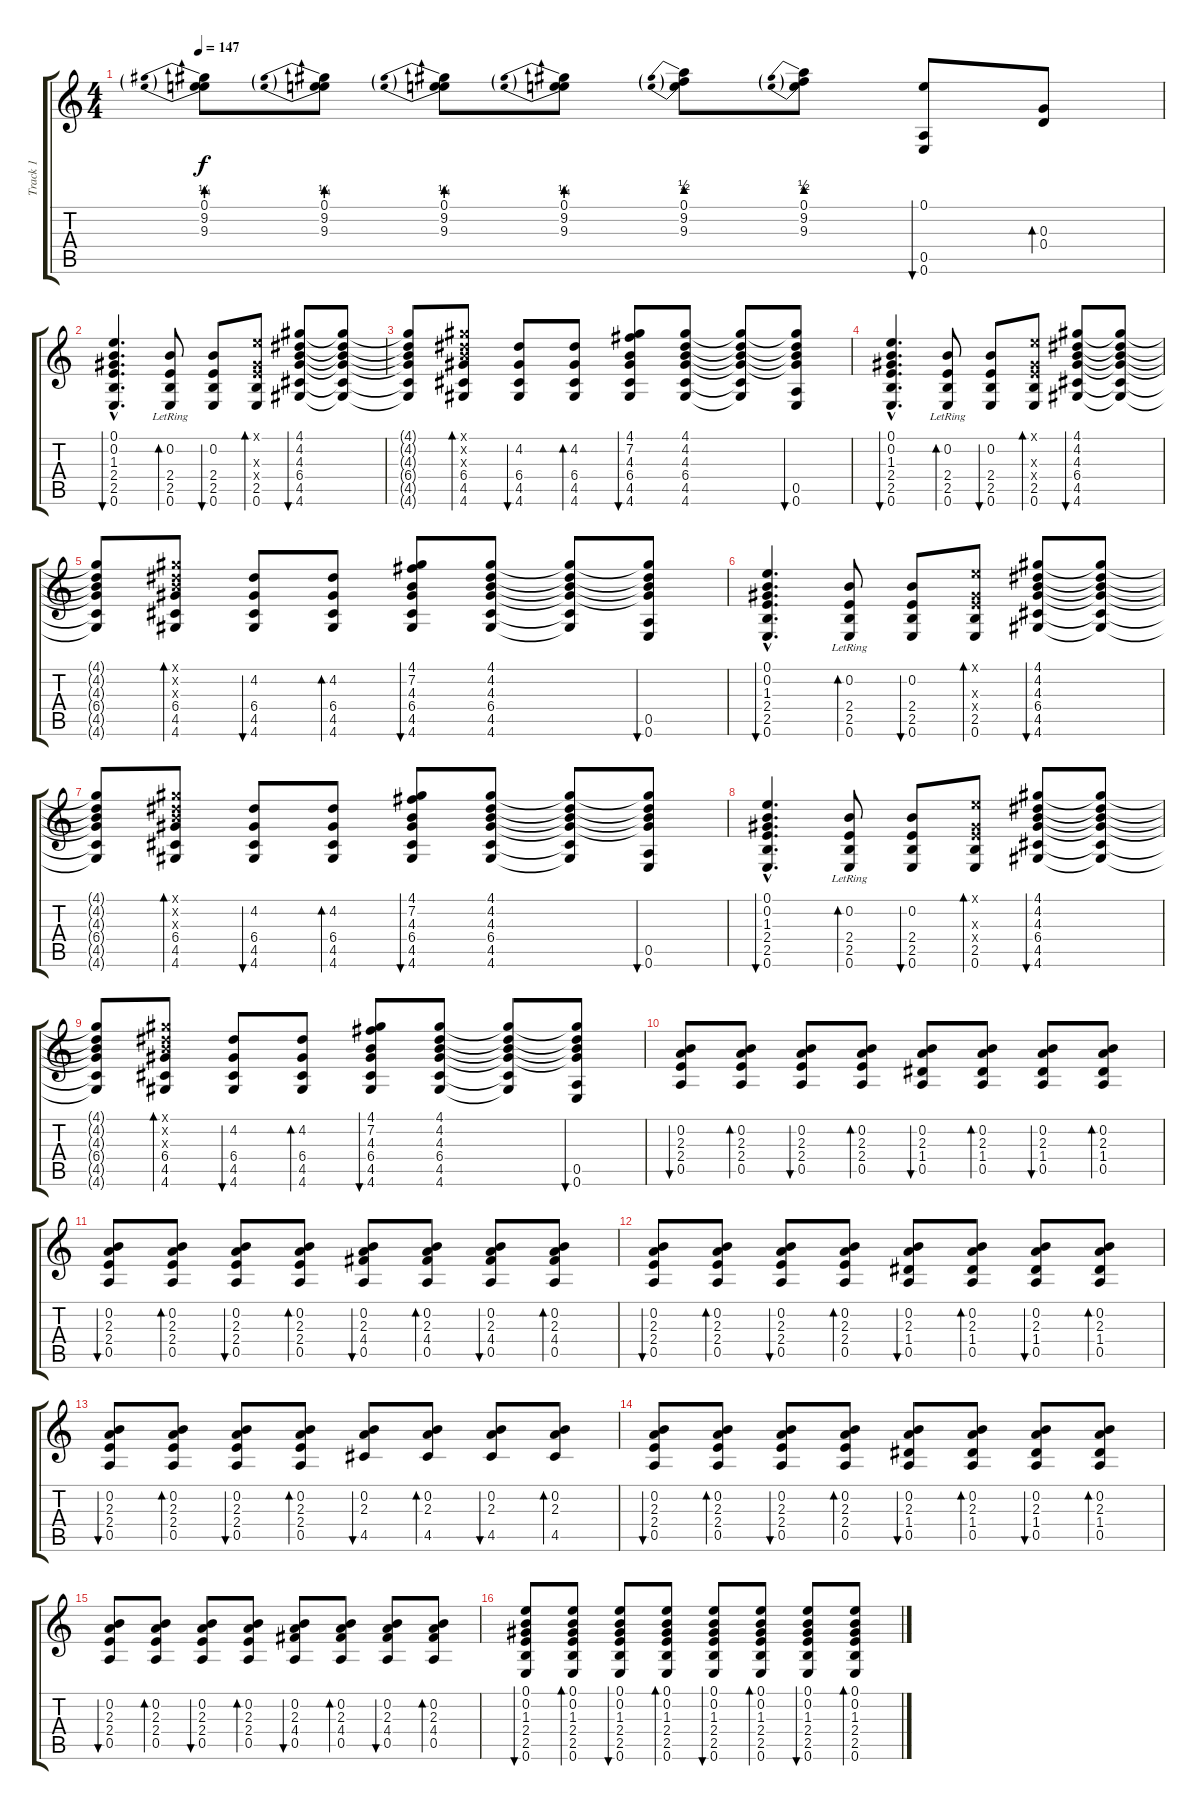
\track ("Track 1" "Track 1") {instrument acousticguitarsteel}
\staff {score tabs}
\tuning (E4 B3 G3 D3 A2 E2) {hide}
\ts (4 4)
\tempo 147
\clef g2
\ks c
(0.1 9.2{be (prebend 0 1 60 1)} 9.3{be (prebend 0 1 60 1)}).8{dy f} (0.1 9.2{be (prebend 0 1 60 1)} 9.3{be (prebend 0 1 60 1)}).8 (0.1 9.2{be (prebend 0 1 60 1)} 9.3{be (prebend 0 1 60 1)}).8 (0.1 9.2{be (prebend 0 1 60 1)} 9.3{be (prebend 0 1 60 1)}).8 (0.1 9.2{be (prebend 0 2 60 2)} 9.3{be (prebend 0 2 60 2)}).8 (0.1 9.2{be (prebend 0 2 60 2)} 9.3{be (prebend 0 2 60 2)}).8 (0.1 0.5 0.6).8{bu 60} (0.3 0.4).8{bd 60} |
(0.1{hac} 0.2{hac} 1.3{hac} 2.4{hac} 2.5{hac} 0.6{hac}).4{d bu 60} (0.2 2.4{lr} 2.5{lr} 0.6{lr}).8{bd 30} (0.2 2.4 2.5 0.6).8{bu 30} (0.1{x} 1.3{x} 2.4{x} 2.5 0.6).8{bd 30} (4.1 4.2 4.3 6.4 4.5 4.6).8{bu 60} (4.1{t} 4.2{t} 4.3{t} 6.4{t} 4.5{t} 4.6{t}).8 |
(4.1{t} 4.2{t} 4.3{t} 6.4{t} 4.5{t} 4.6{t}).8 (4.1{x} 4.2{x} 4.3{x} 6.4 4.5 4.6).8{bd 30} (4.2 6.4 4.5 4.6).8{bu 30} (4.2 6.4 4.5 4.6).8{bd 30} (4.1 7.2 4.3 6.4 4.5 4.6).8{bu 30} (4.1 4.2 4.3 6.4 4.5 4.6).8 (4.1{t} 4.2{t} 4.3{t} 6.4{t} 4.5{t} 4.6{t}).8 (4.1{t} 4.2{t} 4.3{t} 6.4{t} 0.5 0.6).8{bu 120} |
(0.1{hac} 0.2{hac} 1.3{hac} 2.4{hac} 2.5{hac} 0.6{hac}).4{d bu 60} (0.2 2.4{lr} 2.5{lr} 0.6{lr}).8{bd 30} (0.2 2.4 2.5 0.6).8{bu 30} (0.1{x} 1.3{x} 2.4{x} 2.5 0.6).8{bd 30} (4.1 4.2 4.3 6.4 4.5 4.6).8{bu 60} (4.1{t} 4.2{t} 4.3{t} 6.4{t} 4.5{t} 4.6{t}).8 |
(4.1{t} 4.2{t} 4.3{t} 6.4{t} 4.5{t} 4.6{t}).8 (4.1{x} 4.2{x} 4.3{x} 6.4 4.5 4.6).8{bd 30} (4.2 6.4 4.5 4.6).8{bu 30} (4.2 6.4 4.5 4.6).8{bd 30} (4.1 7.2 4.3 6.4 4.5 4.6).8{bu 30} (4.1 4.2 4.3 6.4 4.5 4.6).8 (4.1{t} 4.2{t} 4.3{t} 6.4{t} 4.5{t} 4.6{t}).8 (4.1{t} 4.2{t} 4.3{t} 6.4{t} 0.5 0.6).8{bu 120} |
(0.1{hac} 0.2{hac} 1.3{hac} 2.4{hac} 2.5{hac} 0.6{hac}).4{d bu 60} (0.2 2.4{lr} 2.5{lr} 0.6{lr}).8{bd 30} (0.2 2.4 2.5 0.6).8{bu 30} (0.1{x} 1.3{x} 2.4{x} 2.5 0.6).8{bd 30} (4.1 4.2 4.3 6.4 4.5 4.6).8{bu 60} (4.1{t} 4.2{t} 4.3{t} 6.4{t} 4.5{t} 4.6{t}).8 |
(4.1{t} 4.2{t} 4.3{t} 6.4{t} 4.5{t} 4.6{t}).8 (4.1{x} 4.2{x} 4.3{x} 6.4 4.5 4.6).8{bd 30} (4.2 6.4 4.5 4.6).8{bu 30} (4.2 6.4 4.5 4.6).8{bd 30} (4.1 7.2 4.3 6.4 4.5 4.6).8{bu 30} (4.1 4.2 4.3 6.4 4.5 4.6).8 (4.1{t} 4.2{t} 4.3{t} 6.4{t} 4.5{t} 4.6{t}).8 (4.1{t} 4.2{t} 4.3{t} 6.4{t} 0.5 0.6).8{bu 120} |
(0.1{hac} 0.2{hac} 1.3{hac} 2.4{hac} 2.5{hac} 0.6{hac}).4{d bu 60} (0.2 2.4{lr} 2.5{lr} 0.6{lr}).8{bd 30} (0.2 2.4 2.5 0.6).8{bu 30} (0.1{x} 1.3{x} 2.4{x} 2.5 0.6).8{bd 30} (4.1 4.2 4.3 6.4 4.5 4.6).8{bu 60} (4.1{t} 4.2{t} 4.3{t} 6.4{t} 4.5{t} 4.6{t}).8 |
(4.1{t} 4.2{t} 4.3{t} 6.4{t} 4.5{t} 4.6{t}).8 (4.1{x} 4.2{x} 4.3{x} 6.4 4.5 4.6).8{bd 30} (4.2 6.4 4.5 4.6).8{bu 30} (4.2 6.4 4.5 4.6).8{bd 30} (4.1 7.2 4.3 6.4 4.5 4.6).8{bu 30} (4.1 4.2 4.3 6.4 4.5 4.6).8 (4.1{t} 4.2{t} 4.3{t} 6.4{t} 4.5{t} 4.6{t}).8 (4.1{t} 4.2{t} 4.3{t} 6.4{t} 0.5 0.6).8{bu 120} |
(0.2 2.3 2.4 0.5).8{bu 60} (0.2 2.3 2.4 0.5).8{bd 60} (0.2 2.3 2.4 0.5).8{bu 60} (0.2 2.3 2.4 0.5).8{bd 60} (0.2 2.3 1.4 0.5).8{bu 60} (0.2 2.3 1.4 0.5).8{bd 60} (0.2 2.3 1.4 0.5).8{bu 60} (0.2 2.3 1.4 0.5).8{bd 60} |
(0.2 2.3 2.4 0.5).8{bu 60} (0.2 2.3 2.4 0.5).8{bd 60} (0.2 2.3 2.4 0.5).8{bu 60} (0.2 2.3 2.4 0.5).8{bd 60} (0.2 2.3 4.4 0.5).8{bu 60} (0.2 2.3 4.4 0.5).8{bd 60} (0.2 2.3 4.4 0.5).8{bu 60} (0.2 2.3 4.4 0.5).8{bd 60} |
(0.2 2.3 2.4 0.5).8{bu 60} (0.2 2.3 2.4 0.5).8{bd 60} (0.2 2.3 2.4 0.5).8{bu 60} (0.2 2.3 2.4 0.5).8{bd 60} (0.2 2.3 1.4 0.5).8{bu 60} (0.2 2.3 1.4 0.5).8{bd 60} (0.2 2.3 1.4 0.5).8{bu 60} (0.2 2.3 1.4 0.5).8{bd 60} |
(0.2 2.3 2.4 0.5).8{bu 60} (0.2 2.3 2.4 0.5).8{bd 60} (0.2 2.3 2.4 0.5).8{bu 60} (0.2 2.3 2.4 0.5).8{bd 60} (0.2 2.3 4.5).8{bu 60} (0.2 2.3 4.5).8{bd 60} (0.2 2.3 4.5).8{bu 60} (0.2 2.3 4.5).8{bd 60} |
(0.2 2.3 2.4 0.5).8{bu 60} (0.2 2.3 2.4 0.5).8{bd 60} (0.2 2.3 2.4 0.5).8{bu 60} (0.2 2.3 2.4 0.5).8{bd 60} (0.2 2.3 1.4 0.5).8{bu 60} (0.2 2.3 1.4 0.5).8{bd 60} (0.2 2.3 1.4 0.5).8{bu 60} (0.2 2.3 1.4 0.5).8{bd 60} |
(0.2 2.3 2.4 0.5).8{bu 60} (0.2 2.3 2.4 0.5).8{bd 60} (0.2 2.3 2.4 0.5).8{bu 60} (0.2 2.3 2.4 0.5).8{bd 60} (0.2 2.3 4.4 0.5).8{bu 60} (0.2 2.3 4.4 0.5).8{bd 60} (0.2 2.3 4.4 0.5).8{bu 60} (0.2 2.3 4.4 0.5).8{bd 60} |
(0.1 0.2 1.3 2.4 2.5 0.6).8{bu 60} (0.1 0.2 1.3 2.4 2.5 0.6).8{bd 60} (0.1 0.2 1.3 2.4 2.5 0.6).8{bu 60} (0.1 0.2 1.3 2.4 2.5 0.6).8{bd 60} (0.1 0.2 1.3 2.4 2.5 0.6).8{bu 60} (0.1 0.2 1.3 2.4 2.5 0.6).8{bd 60} (0.1 0.2 1.3 2.4 2.5 0.6).8{bu 60} (0.1 0.2 1.3 2.4 2.5 0.6).8{bd 60}
